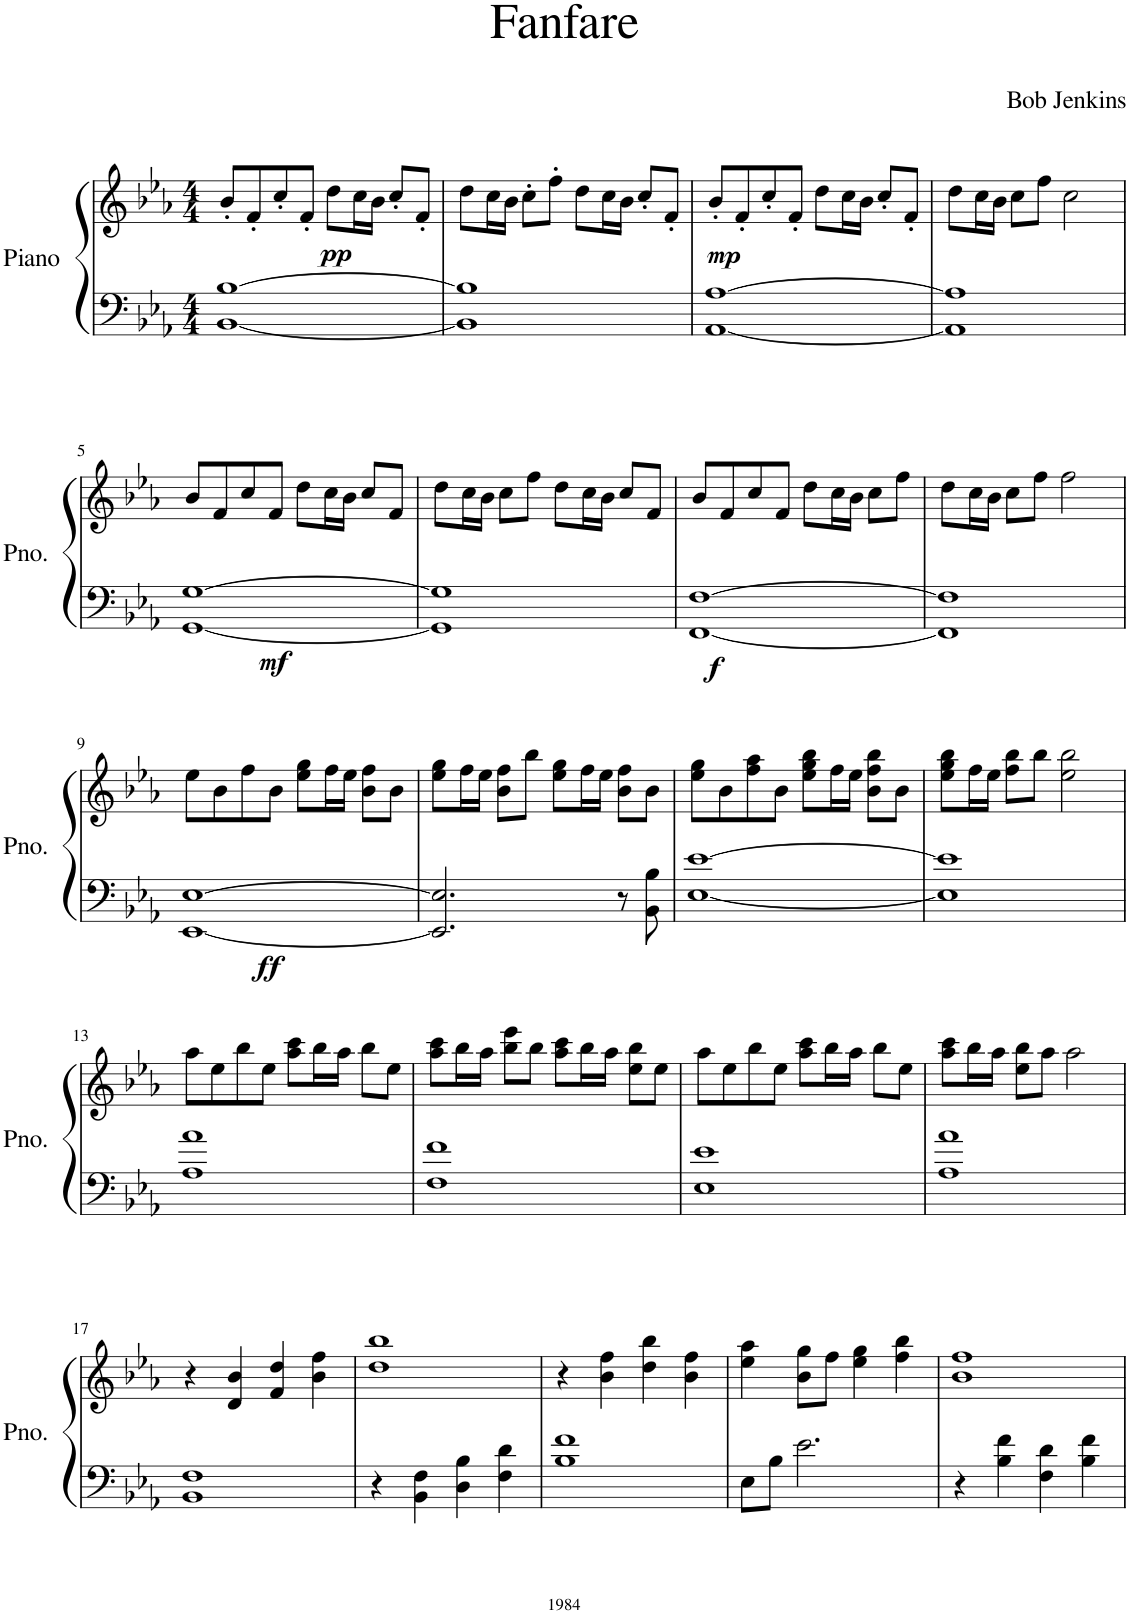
**kern	**kern	**dynam
*part1	*part1	*part1
*staff2	*staff1	*staff1/2
*I"Piano	*	*
*I'Pno.	*	*
*clefF4	*clefG2	*
*k[b-e-a-]	*k[b-e-a-]	*
*M4/4	*M4/4	*
=1	=1	=1
!	!	!LO:DY:b
[1BB- [1B-	8b-'/L	pp
.	8f'/	.
.	8cc'/	.
.	8f'/J	.
.	8dd\L	.
.	16cc\L	.
.	16b-\JJ	.
.	8cc'/L	.
.	8f'/J	.
=2	=2	=2
1BB-] 1B-]	8dd\L	.
.	16cc\L	.
.	16b-\JJ	.
.	8cc'\L	.
.	8ff'\J	.
.	8dd\L	.
.	16cc\L	.
.	16b-\JJ	.
.	8cc'/L	.
.	8f'/J	.
=3	=3	=3
!	!	!LO:DY:b
[1AA- [1A-	8b-'/L	mp
.	8f'/	.
.	8cc'/	.
.	8f'/J	.
.	8dd\L	.
.	16cc\L	.
.	16b-\JJ	.
.	8cc'/L	.
.	8f'/J	.
=4	=4	=4
1AA-] 1A-]	8dd\L	.
.	16cc\L	.
.	16b-\JJ	.
.	8cc\L	.
.	8ff\J	.
.	2cc\	.
!!LO:LB:g=z
=5	=5	=5
!	!	!LO:DY:b=2
[1GG [1G	8b-/L	mf
.	8f/	.
.	8cc/	.
.	8f/J	.
.	8dd\L	.
.	16cc\L	.
.	16b-\JJ	.
.	8cc/L	.
.	8f/J	.
=6	=6	=6
1GG] 1G]	8dd\L	.
.	16cc\L	.
.	16b-\JJ	.
.	8cc\L	.
.	8ff\J	.
.	8dd\L	.
.	16cc\L	.
.	16b-\JJ	.
.	8cc/L	.
.	8f/J	.
=7	=7	=7
!	!	!LO:DY:b=2
[1FF [1F	8b-/L	f
.	8f/	.
.	8cc/	.
.	8f/J	.
.	8dd\L	.
.	16cc\L	.
.	16b-\JJ	.
.	8cc\L	.
.	8ff\J	.
=8	=8	=8
1FF] 1F]	8dd\L	.
.	16cc\L	.
.	16b-\JJ	.
.	8cc\L	.
.	8ff\J	.
.	2ff\	.
!!LO:LB:g=z
=9	=9	=9
!	!	!LO:DY:b=2
[1EE- [1E-	8ee-\L	ff
.	8b-\	.
.	8ff\	.
.	8b-\J	.
.	8ee-\ 8gg\L	.
.	16ff\L	.
.	16ee-\JJ	.
.	8b-\ 8ff\L	.
.	8b-\J	.
=10	=10	=10
2.EE-/] 2.E-/]	8ee-\ 8gg\L	.
.	16ff\L	.
.	16ee-\JJ	.
.	8b-\ 8ff\L	.
.	8bb-\J	.
.	8ee-\ 8gg\L	.
.	16ff\L	.
.	16ee-\JJ	.
8r	8b-\ 8ff\L	.
8BB-\ 8B-\	8b-\J	.
=11	=11	=11
[1E- [1e-	8ee-\ 8gg\L	.
.	8b-\	.
.	8ff\ 8aa-\	.
.	8b-\J	.
.	8ee-\ 8gg\ 8bb-\L	.
.	16ff\L	.
.	16ee-\JJ	.
.	8b-\ 8ff\ 8bb-\L	.
.	8b-\J	.
=12	=12	=12
1E-] 1e-]	8ee-\ 8gg\ 8bb-\L	.
.	16ff\L	.
.	16ee-\JJ	.
.	8ff\ 8bb-\L	.
.	8bb-\J	.
.	2ee-\ 2bb-\	.
!!LO:LB:g=z
=13	=13	=13
1A- 1a-	8aa-\L	.
.	8ee-\	.
.	8bb-\	.
.	8ee-\J	.
.	8aa-\ 8ccc\L	.
.	16bb-\L	.
.	16aa-\JJ	.
.	8bb-\L	.
.	8ee-\J	.
=14	=14	=14
1F 1f	8aa-\ 8ccc\L	.
.	16bb-\L	.
.	16aa-\JJ	.
.	8bb-\ 8eee-\L	.
.	8bb-\J	.
.	8aa-\ 8ccc\L	.
.	16bb-\L	.
.	16aa-\JJ	.
.	8ee-\ 8bb-\L	.
.	8ee-\J	.
=15	=15	=15
1E- 1e-	8aa-\L	.
.	8ee-\	.
.	8bb-\	.
.	8ee-\J	.
.	8aa-\ 8ccc\L	.
.	16bb-\L	.
.	16aa-\JJ	.
.	8bb-\L	.
.	8ee-\J	.
=16	=16	=16
1A- 1a-	8aa-\ 8ccc\L	.
.	16bb-\L	.
.	16aa-\JJ	.
.	8ee-\ 8bb-\L	.
.	8aa-\J	.
.	2aa-\	.
!!LO:LB:g=z
=17	=17	=17
1BB- 1F	4r	.
.	4d/ 4b-/	.
.	4f/ 4dd/	.
.	4b-\ 4ff\	.
=18	=18	=18
4r	1dd 1bb-	.
4BB-\ 4F\	.	.
4D\ 4B-\	.	.
4F\ 4d\	.	.
=19	=19	=19
1B- 1f	4r	.
.	4b-\ 4ff\	.
.	4dd\ 4bb-\	.
.	4b-\ 4ff\	.
=20	=20	=20
8E-\L	4ee-\ 4aa-\	.
8B-\J	.	.
2.e-\	8b-\ 8gg\L	.
.	8ff\J	.
.	4ee-\ 4gg\	.
.	4ff\ 4bb-\	.
=21	=21	=21
4r	1b- 1ff	.
4B-\ 4f\	.	.
4F\ 4d\	.	.
4B-\ 4f\	.	.
=	=	=
*-	*-	*-
